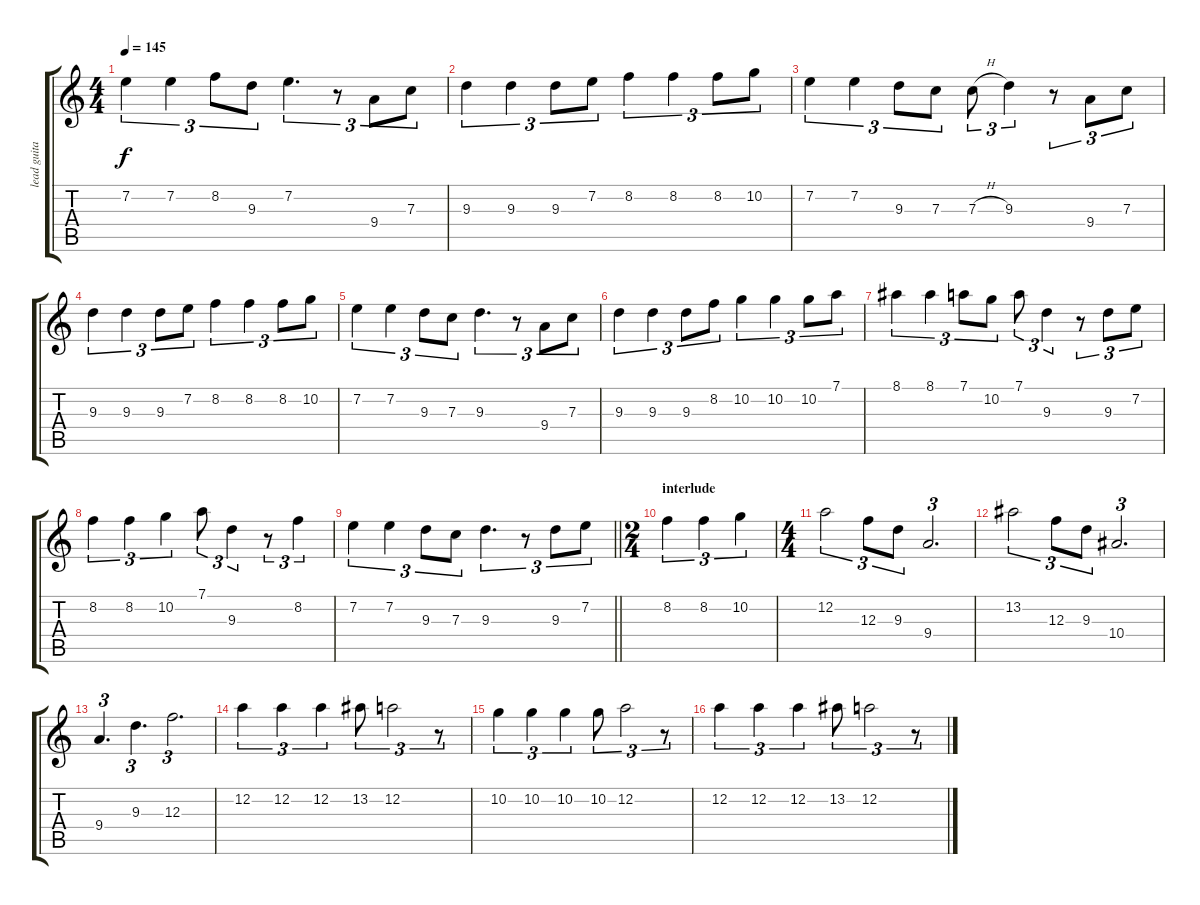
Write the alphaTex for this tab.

\track ("lead guitar" "lead guita") {instrument distortionguitar}
\staff {score tabs}
\tuning (D4 A3 F3 C3 G2 C2) {hide}
\ts (4 4)
\tempo 145
\clef g2
\ks c
7.2.4{tu (3 2) dy f} 7.2.4{tu (3 2)} 8.2.8{tu (3 2)} 9.3.8{tu (3 2)} 7.2.4{d tu (3 2)} r.8{tu (3 2)} 9.4.8{tu (3 2)} 7.3.8{tu (3 2)} |
9.3.4{tu (3 2)} 9.3.4{tu (3 2)} 9.3.8{tu (3 2)} 7.2.8{tu (3 2)} 8.2.4{tu (3 2)} 8.2.4{tu (3 2)} 8.2.8{tu (3 2)} 10.2.8{tu (3 2)} |
7.2.4{tu (3 2)} 7.2.4{tu (3 2)} 9.3.8{tu (3 2)} 7.3.8{tu (3 2)} 7.3{h}.8{tu (3 2)} 9.3.4{tu (3 2)} r.8{tu (3 2)} 9.4.8{tu (3 2)} 7.3.8{tu (3 2)} |
9.3.4{tu (3 2)} 9.3.4{tu (3 2)} 9.3.8{tu (3 2)} 7.2.8{tu (3 2)} 8.2.4{tu (3 2)} 8.2.4{tu (3 2)} 8.2.8{tu (3 2)} 10.2.8{tu (3 2)} |
7.2.4{tu (3 2)} 7.2.4{tu (3 2)} 9.3.8{tu (3 2)} 7.3.8{tu (3 2)} 9.3.4{d tu (3 2)} r.8{tu (3 2)} 9.4.8{tu (3 2)} 7.3.8{tu (3 2)} |
9.3.4{tu (3 2)} 9.3.4{tu (3 2)} 9.3.8{tu (3 2)} 8.2.8{tu (3 2)} 10.2.4{tu (3 2)} 10.2.4{tu (3 2)} 10.2.8{tu (3 2)} 7.1.8{tu (3 2)} |
8.1.4{tu (3 2)} 8.1.4{tu (3 2)} 7.1.8{tu (3 2)} 10.2.8{tu (3 2)} 7.1.8{tu (3 2)} 9.3.4{tu (3 2)} r.8{tu (3 2)} 9.3.8{tu (3 2)} 7.2.8{tu (3 2)} |
8.2.4{tu (3 2)} 8.2.4{tu (3 2)} 10.2.4{tu (3 2)} 7.1.8{tu (3 2)} 9.3.4{tu (3 2)} r.8{tu (3 2)} 8.2.4{tu (3 2)} |
\barLineRight lightlight
7.2.4{tu (3 2)} 7.2.4{tu (3 2)} 9.3.8{tu (3 2)} 7.3.8{tu (3 2)} 9.3.4{d tu (3 2)} r.8{tu (3 2)} 9.3.8{tu (3 2)} 7.2.8{tu (3 2)} |
\ts (2 4)
\section ("" "interlude")
8.2.4{tu (3 2)} 8.2.4{tu (3 2)} 10.2.4{tu (3 2)} |
\ts (4 4)
12.2.2{tu (3 2)} 12.3.8{tu (3 2)} 9.3.8{tu (3 2)} 9.4.2{d tu (3 2)} |
13.2.2{tu (3 2)} 12.3.8{tu (3 2)} 9.3.8{tu (3 2)} 10.4.2{d tu (3 2)} |
9.4.4{d tu (3 2)} 9.3.4{d tu (3 2)} 12.3.2{d tu (3 2)} |
12.2.4{tu (3 2)} 12.2.4{tu (3 2)} 12.2.4{tu (3 2)} 13.2.8{tu (3 2)} 12.2.2{tu (3 2)} r.8{tu (3 2)} |
10.2.4{tu (3 2)} 10.2.4{tu (3 2)} 10.2.4{tu (3 2)} 10.2.8{tu (3 2)} 12.2.2{tu (3 2)} r.8{tu (3 2)} |
12.2.4{tu (3 2)} 12.2.4{tu (3 2)} 12.2.4{tu (3 2)} 13.2.8{tu (3 2)} 12.2.2{tu (3 2)} r.8{tu (3 2)}
